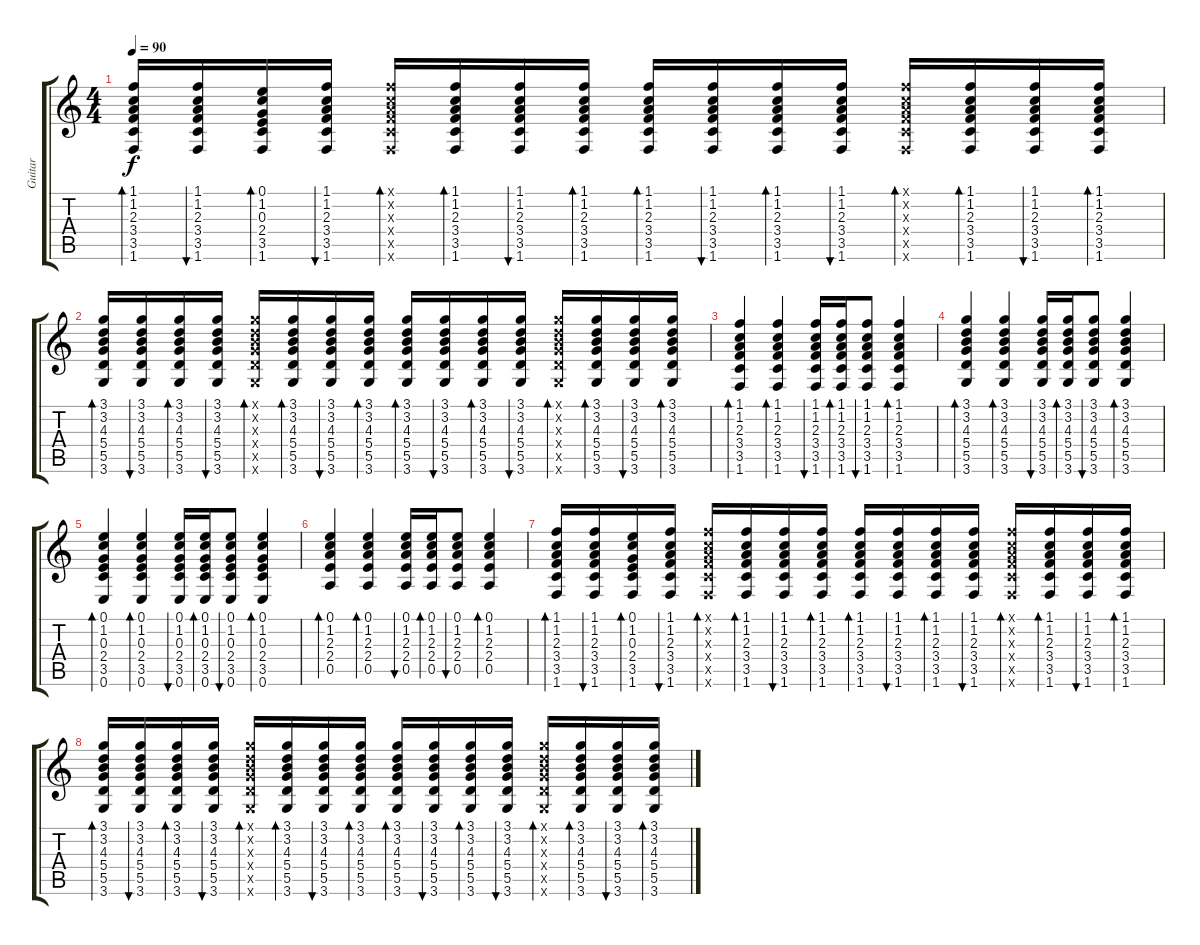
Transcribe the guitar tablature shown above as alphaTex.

\track ("Guitar" "Guitar") {instrument acousticguitarnylon}
\staff {score tabs}
\tuning (E4 B3 G3 D3 A2 E2) {hide}
\ts (4 4)
\tempo 90
\clef g2
\ks c
(1.1 1.2 2.3 3.4 3.5 1.6).16{bd 60 dy f} (1.1 1.2 2.3 3.4 3.5 1.6).16{bu 60} (0.1 1.2 0.3 2.4 3.5 1.6).16{bd 60} (1.1 1.2 2.3 3.4 3.5 1.6).16{bu 60} (1.1{x} 1.2{x} 2.3{x} 3.4{x} 3.5{x} 1.6{x}).16{bd 60} (1.1 1.2 2.3 3.4 3.5 1.6).16{bd 60} (1.1 1.2 2.3 3.4 3.5 1.6).16{bu 60} (1.1 1.2 2.3 3.4 3.5 1.6).16{bd 60} (1.1 1.2 2.3 3.4 3.5 1.6).16{bd 60} (1.1 1.2 2.3 3.4 3.5 1.6).16{bu 60} (1.1 1.2 2.3 3.4 3.5 1.6).16{bd 60} (1.1 1.2 2.3 3.4 3.5 1.6).16{bu 60} (1.1{x} 1.2{x} 2.3{x} 3.4{x} 3.5{x} 1.6{x}).16{bd 60} (1.1 1.2 2.3 3.4 3.5 1.6).16{bd 60} (1.1 1.2 2.3 3.4 3.5 1.6).16{bu 60} (1.1 1.2 2.3 3.4 3.5 1.6).16{bd 60} |
(3.1 3.2 4.3 5.4 5.5 3.6).16{bd 60} (3.1 3.2 4.3 5.4 5.5 3.6).16{bu 60} (3.1 3.2 4.3 5.4 5.5 3.6).16{bd 60} (3.1 3.2 4.3 5.4 5.5 3.6).16{bu 60} (3.1{x} 3.2{x} 4.3{x} 5.4{x} 5.5{x} 3.6{x}).16{bd 60} (3.1 3.2 4.3 5.4 5.5 3.6).16{bd 60} (3.1 3.2 4.3 5.4 5.5 3.6).16{bu 60} (3.1 3.2 4.3 5.4 5.5 3.6).16{bd 60} (3.1 3.2 4.3 5.4 5.5 3.6).16{bd 60} (3.1 3.2 4.3 5.4 5.5 3.6).16{bu 60} (3.1 3.2 4.3 5.4 5.5 3.6).16{bd 60} (3.1 3.2 4.3 5.4 5.5 3.6).16{bu 60} (3.1{x} 3.2{x} 4.3{x} 5.4{x} 5.5{x} 3.6{x}).16{bd 60} (3.1 3.2 4.3 5.4 5.5 3.6).16{bd 60} (3.1 3.2 4.3 5.4 5.5 3.6).16{bu 60} (3.1 3.2 4.3 5.4 5.5 3.6).16{bd 60} |
(1.1 1.2 2.3 3.4 3.5 1.6).4{bd 60} (1.1 1.2 2.3 3.4 3.5 1.6).4{bd 60} (1.1 1.2 2.3 3.4 3.5 1.6).16{bu 60} (1.1 1.2 2.3 3.4 3.5 1.6).16{bd 60} (1.1 1.2 2.3 3.4 3.5 1.6).8{bu 60} (1.1 1.2 2.3 3.4 3.5 1.6).4{bd 60} |
(3.1 3.2 4.3 5.4 5.5 3.6).4{bd 60} (3.1 3.2 4.3 5.4 5.5 3.6).4{bd 60} (3.1 3.2 4.3 5.4 5.5 3.6).16{bu 60} (3.1 3.2 4.3 5.4 5.5 3.6).16{bd 60} (3.1 3.2 4.3 5.4 5.5 3.6).8{bu 60} (3.1 3.2 4.3 5.4 5.5 3.6).4{bd 60} |
(0.1 1.2 0.3 2.4 3.5 0.6).4{bd 60} (0.1 1.2 0.3 2.4 3.5 0.6).4{bd 60} (0.1 1.2 0.3 2.4 3.5 0.6).16{bu 60} (0.1 1.2 0.3 2.4 3.5 0.6).16{bd 60} (0.1 1.2 0.3 2.4 3.5 0.6).8{bu 60} (0.1 1.2 0.3 2.4 3.5 0.6).4{bd 60} |
(0.1 1.2 2.3 2.4 0.5).4{bd 60} (0.1 1.2 2.3 2.4 0.5).4{bd 60} (0.1 1.2 2.3 2.4 0.5).16{bu 60} (0.1 1.2 2.3 2.4 0.5).16{bd 60} (0.1 1.2 2.3 2.4 0.5).8{bu 60} (0.1 1.2 2.3 2.4 0.5).4{bd 60} |
(1.1 1.2 2.3 3.4 3.5 1.6).16{bd 60} (1.1 1.2 2.3 3.4 3.5 1.6).16{bu 60} (0.1 1.2 0.3 2.4 3.5 1.6).16{bd 60} (1.1 1.2 2.3 3.4 3.5 1.6).16{bu 60} (1.1{x} 1.2{x} 2.3{x} 3.4{x} 3.5{x} 1.6{x}).16{bd 60} (1.1 1.2 2.3 3.4 3.5 1.6).16{bd 60} (1.1 1.2 2.3 3.4 3.5 1.6).16{bu 60} (1.1 1.2 2.3 3.4 3.5 1.6).16{bd 60} (1.1 1.2 2.3 3.4 3.5 1.6).16{bd 60} (1.1 1.2 2.3 3.4 3.5 1.6).16{bu 60} (1.1 1.2 2.3 3.4 3.5 1.6).16{bd 60} (1.1 1.2 2.3 3.4 3.5 1.6).16{bu 60} (1.1{x} 1.2{x} 2.3{x} 3.4{x} 3.5{x} 1.6{x}).16{bd 60} (1.1 1.2 2.3 3.4 3.5 1.6).16{bd 60} (1.1 1.2 2.3 3.4 3.5 1.6).16{bu 60} (1.1 1.2 2.3 3.4 3.5 1.6).16{bd 60} |
(3.1 3.2 4.3 5.4 5.5 3.6).16{bd 60} (3.1 3.2 4.3 5.4 5.5 3.6).16{bu 60} (3.1 3.2 4.3 5.4 5.5 3.6).16{bd 60} (3.1 3.2 4.3 5.4 5.5 3.6).16{bu 60} (3.1{x} 3.2{x} 4.3{x} 5.4{x} 5.5{x} 3.6{x}).16{bd 60} (3.1 3.2 4.3 5.4 5.5 3.6).16{bd 60} (3.1 3.2 4.3 5.4 5.5 3.6).16{bu 60} (3.1 3.2 4.3 5.4 5.5 3.6).16{bd 60} (3.1 3.2 4.3 5.4 5.5 3.6).16{bd 60} (3.1 3.2 4.3 5.4 5.5 3.6).16{bu 60} (3.1 3.2 4.3 5.4 5.5 3.6).16{bd 60} (3.1 3.2 4.3 5.4 5.5 3.6).16{bu 60} (3.1{x} 3.2{x} 4.3{x} 5.4{x} 5.5{x} 3.6{x}).16{bd 60} (3.1 3.2 4.3 5.4 5.5 3.6).16{bd 60} (3.1 3.2 4.3 5.4 5.5 3.6).16{bu 60} (3.1 3.2 4.3 5.4 5.5 3.6).16{bd 60}
